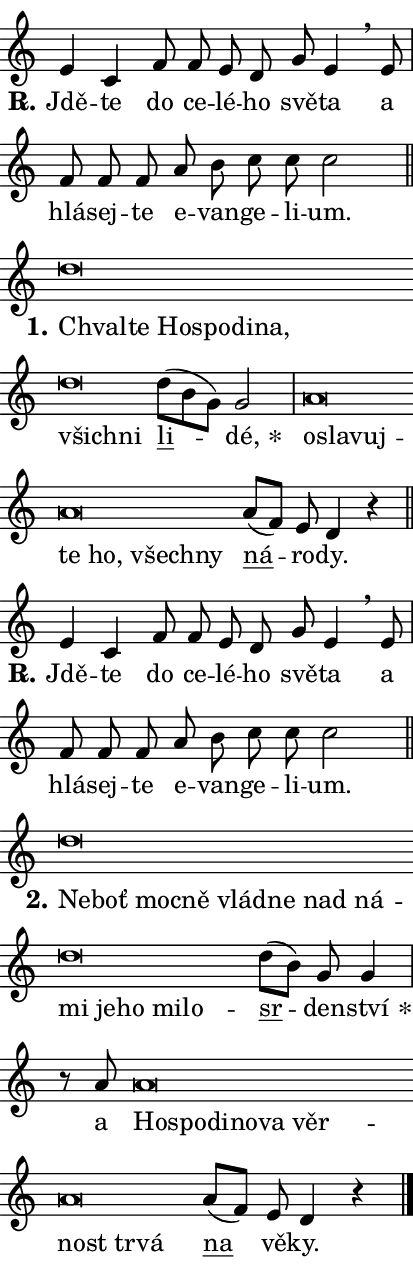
\version "2.22.1"
\header { tagline = "" }
\paper {
  indent = 0\cm
  top-margin = 0\cm
  right-margin = 0\cm
  bottom-margin = 0\cm
  left-margin = 0\cm
  paper-width = 7\cm
  page-breaking = #ly:one-page-breaking
  system-system-spacing.basic-distance = #11
  score-system-spacing.basic-distance = #11
  ragged-last = ##f
}


%% Author: Thomas Morley
%% https://lists.gnu.org/archive/html/lilypond-user/2020-05/msg00002.html
#(define (line-position grob)
"Returns position of @var[grob} in current system:
   @code{'start}, if at first time-step
   @code{'end}, if at last time-step
   @code{'middle} otherwise
"
  (let* ((col (ly:item-get-column grob))
         (ln (ly:grob-object col 'left-neighbor))
         (rn (ly:grob-object col 'right-neighbor))
         (col-to-check-left (if (ly:grob? ln) ln col))
         (col-to-check-right (if (ly:grob? rn) rn col))
         (break-dir-left
           (and
             (ly:grob-property col-to-check-left 'non-musical #f)
             (ly:item-break-dir col-to-check-left)))
         (break-dir-right
           (and
             (ly:grob-property col-to-check-right 'non-musical #f)
             (ly:item-break-dir col-to-check-right))))
        (cond ((eqv? 1 break-dir-left) 'start)
              ((eqv? -1 break-dir-right) 'end)
              (else 'middle))))

#(define (tranparent-at-line-position vctor)
  (lambda (grob)
  "Relying on @code{line-position} select the relevant enry from @var{vctor}.
Used to determine transparency,"
    (case (line-position grob)
      ((end) (not (vector-ref vctor 0)))
      ((middle) (not (vector-ref vctor 1)))
      ((start) (not (vector-ref vctor 2))))))

noteHeadBreakVisibility =
#(define-music-function (break-visibility)(vector?)
"Makes @code{NoteHead}s transparent relying on @var{break-visibility}"
#{
  \override NoteHead.transparent =
    #(tranparent-at-line-position break-visibility)
#})

#(define delete-ledgers-for-transparent-note-heads
  (lambda (grob)
    "Reads whether a @code{NoteHead} is transparent.
If so this @code{NoteHead} is removed from @code{'note-heads} from
@var{grob}, which is supposed to be @code{LedgerLineSpanner}.
As a result ledgers are not printed for this @code{NoteHead}"
    (let* ((nhds-array (ly:grob-object grob 'note-heads))
           (nhds-list
             (if (ly:grob-array? nhds-array)
                 (ly:grob-array->list nhds-array)
                 '()))
           ;; Relies on the transparent-property being done before
           ;; Staff.LedgerLineSpanner.after-line-breaking is executed.
           ;; This is fragile ...
           (to-keep
             (remove
               (lambda (nhd)
                 (ly:grob-property nhd 'transparent #f))
               nhds-list)))
      ;; TODO find a better method to iterate over grob-arrays, similiar
      ;; to filter/remove etc for lists
      ;; For now rebuilt from scratch
      (set! (ly:grob-object grob 'note-heads)  '())
      (for-each
        (lambda (nhd)
          (ly:pointer-group-interface::add-grob grob 'note-heads nhd))
        to-keep))))

hideNotes = {
  \noteHeadBreakVisibility #begin-of-line-visible
}
unHideNotes = {
  \noteHeadBreakVisibility #all-visible
}

% work-around for resetting accidentals
% https://lilypond.org/doc/v2.23/Documentation/notation/displaying-rhythms#unmetered-music
cadenzaMeasure = {
  \cadenzaOff
  \partial 1024 s1024
  \cadenzaOn
}

#(define-markup-command (accent layout props text) (markup?)
  "Underline accented syllable"
  (interpret-markup layout props
    #{\markup \override #'(offset . 4.3) \underline { #text }#}))

responsum = \markup \concat {
  "R" \hspace #-1.05 \path #0.1 #'((moveto 0 0.07) (lineto 0.9 0.8)) \hspace #0.05 "."
}

\layout {
    \context {
        \Staff
        \remove "Time_signature_engraver"
        \override LedgerLineSpanner.after-line-breaking = #delete-ledgers-for-transparent-note-heads
    }
    \context {
        \Voice {
            \override NoteHead.output-attributes = #'((class . "notehead"))
            \override Hairpin.height = #0.55
        }
    }
    \context {
        \Lyrics {
            \override StanzaNumber.output-attributes = #'((class . "stanzanumber"))
            \override LyricSpace.minimum-distance = #0.9
            \override LyricText.font-name = #"TeX Gyre Schola"
            \override LyricText.font-size = 1
            \override StanzaNumber.font-name = #"TeX Gyre Schola Bold"
            \override StanzaNumber.font-size = 1
        }
    }
}

% magnetic-lyrics.ily
%
%   written by
%     Jean Abou Samra <jean@abou-samra.fr>
%     Werner Lemberg <wl@gnu.org>
%
%   adapted by
%     Jiri Hon <jiri.hon@gmail.com>
%
% Version 2022-Apr-15

% https://www.mail-archive.com/lilypond-user@gnu.org/msg149350.html

#(define (Left_hyphen_pointer_engraver context)
   "Collect syllable-hyphen-syllable occurrences in lyrics and store
them in properties.  This engraver only looks to the left.  For
example, if the lyrics input is @code{foo -- bar}, it does the
following.

@itemize @bullet
@item
Set the @code{text} property of the @code{LyricHyphen} grob between
@q{foo} and @q{bar} to @code{foo}.

@item
Set the @code{left-hyphen} property of the @code{LyricText} grob with
text @q{foo} to the @code{LyricHyphen} grob between @q{foo} and
@q{bar}.
@end itemize

Use this auxiliary engraver in combination with the
@code{lyric-@/text::@/apply-@/magnetic-@/offset!} hook."
   (let ((hyphen #f)
         (text #f))
     (make-engraver
      (acknowledgers
       ((lyric-syllable-interface engraver grob source-engraver)
        (set! text grob)))
      (end-acknowledgers
       ((lyric-hyphen-interface engraver grob source-engraver)
        ;(when (not (grob::has-interface grob 'lyric-space-interface))
          (set! hyphen grob)));)
      ((stop-translation-timestep engraver)
       (when (and text hyphen)
         (ly:grob-set-object! text 'left-hyphen hyphen))
       (set! text #f)
       (set! hyphen #f)))))

#(define (lyric-text::apply-magnetic-offset! grob)
   "If the space between two syllables is less than the value in
property @code{LyricText@/.details@/.squash-threshold}, move the right
syllable to the left so that it gets concatenated with the left
syllable.

Use this function as a hook for
@code{LyricText@/.after-@/line-@/breaking} if the
@code{Left_@/hyphen_@/pointer_@/engraver} is active."
   (let ((hyphen (ly:grob-object grob 'left-hyphen #f)))
     (when hyphen
       (let ((left-text (ly:spanner-bound hyphen LEFT)))
         (when (grob::has-interface left-text 'lyric-syllable-interface)
           (let* ((common (ly:grob-common-refpoint grob left-text X))
                  (this-x-ext (ly:grob-extent grob common X))
                  (left-x-ext
                   (begin
                     ;; Trigger magnetism for left-text.
                     (ly:grob-property left-text 'after-line-breaking)
                     (ly:grob-extent left-text common X)))
                  ;; `delta` is the gap width between two syllables.
                  (delta (- (interval-start this-x-ext)
                            (interval-end left-x-ext)))
                  (details (ly:grob-property grob 'details))
                  (threshold (assoc-get 'squash-threshold details 0.2)))
             (when (< delta threshold)
               (let* (;; We have to manipulate the input text so that
                      ;; ligatures crossing syllable boundaries are not
                      ;; disabled.  For languages based on the Latin
                      ;; script this is essentially a beautification.
                      ;; However, for non-Western scripts it can be a
                      ;; necessity.
                      (lt (ly:grob-property left-text 'text))
                      (rt (ly:grob-property grob 'text))
                      (is-space (grob::has-interface hyphen 'lyric-space-interface))
                      (space (if is-space " " ""))
                      (space-markup (grob-interpret-markup grob " "))
                      (space-size (interval-length (ly:stencil-extent space-markup X)))
                      (extra-delta (if is-space space-size 0))
                      ;; Append new syllable.
                      (ltrt-space (if (and (string? lt) (string? rt))
                                (string-append lt space rt)
                                (make-concat-markup (list lt space rt))))
                      ;; Right-align `ltrt` to the right side.
                      (ltrt-space-markup (grob-interpret-markup
                               grob
                               (make-translate-markup
                                (cons (interval-length this-x-ext) 0)
                                (make-right-align-markup ltrt-space)))))
                 (begin
                   ;; Don't print `left-text`.
                   (ly:grob-set-property! left-text 'stencil #f)
                   ;; Set text and stencil (which holds all collected
                   ;; syllables so far) and shift it to the left.
                   (ly:grob-set-property! grob 'text ltrt-space)
                   (ly:grob-set-property! grob 'stencil ltrt-space-markup)
                   (ly:grob-translate-axis! grob (- (- delta extra-delta)) X))))))))))


#(define (lyric-hyphen::displace-bounds-first grob)
   ;; Make very sure this callback isn't triggered too early.
   (let ((left (ly:spanner-bound grob LEFT))
         (right (ly:spanner-bound grob RIGHT)))
     (ly:grob-property left 'after-line-breaking)
     (ly:grob-property right 'after-line-breaking)
     (ly:lyric-hyphen::print grob)))

squashThreshold = #0.4

\layout {
  \context {
    \Lyrics
    \consists #Left_hyphen_pointer_engraver
    \override LyricText.after-line-breaking =
      #lyric-text::apply-magnetic-offset!
    \override LyricHyphen.stencil = #lyric-hyphen::displace-bounds-first
    \override LyricText.details.squash-threshold = \squashThreshold
    \override LyricHyphen.minimum-distance = 0
    \override LyricHyphen.minimum-length = \squashThreshold
  }
}

squash = \override LyricText.details.squash-threshold = 9999
unSquash = \override LyricText.details.squash-threshold = \squashThreshold

left = \override LyricText.self-alignment-X = #LEFT
unLeft = \revert LyricText.self-alignment-X

starOffset = #(lambda (grob) 
                (let ((x_offset (ly:self-alignment-interface::aligned-on-x-parent grob)))
                  (if (= x_offset 0) 0 (+ x_offset 1.2))))

star = #(define-music-function (syllable)(string?)
"Append star separator at the end of a syllable"
#{
  \once \override LyricText.X-offset = #starOffset
  \lyricmode { \markup {
    #syllable
    \override #'((font-name . "TeX Gyre Schola Bold")) \hspace #0.2 \lower #0.65 \larger "*"
  } }
#})

starAccent = #(define-music-function (syllable)(string?)
"Append star separator at the end of a syllable and make accent"
#{
  \once \override LyricText.X-offset = #starOffset
  \lyricmode { \markup {
    \accent #syllable
    \override #'((font-name . "TeX Gyre Schola Bold")) \hspace #0.2 \lower #0.65 \larger "*"
  } }
#})

breath = #(define-music-function (syllable)(string?)
"Append breathing indicator at the end of a syllable"
#{
  \lyricmode { \markup { #syllable "+" } }
#})

optionalBreath = #(define-music-function (syllable)(string?)
"Append optional breathing indicator at the end of a syllable"
#{
  \lyricmode { \markup { #syllable "(+)" } }
#})


\score {
    <<
        \new Voice = "melody" { \cadenzaOn \key c \major \relative { e'4 c f8 f e d \bar "" g e4 \breathe e8 \cadenzaMeasure \bar "|" f f f a b c c c2 \cadenzaMeasure \bar "||" \break }
\relative { d''\breve*1/16 \hideNotes \breve*1/16 \bar "" \breve*1/16 \bar "" \breve*1/16 \bar "" \breve*1/16 \bar "" \breve*1/16 \bar "" \breve*1/16 \breve*1/16 \bar "" \unHideNotes \bar "" d8[( b g)] g2 \cadenzaMeasure \bar "|" a\breve*1/16 \hideNotes \breve*1/16 \bar "" \breve*1/16 \bar "" \breve*1/16 \bar "" \breve*1/16 \bar "" \breve*1/16 \breve*1/16 \bar "" \unHideNotes \bar "" a8[( f)] e d4 r \cadenzaMeasure \bar "||" \break }
\relative { e'4 c f8 f e d \bar "" g e4 \breathe e8 \cadenzaMeasure \bar "|" f f f a b c c c2 \cadenzaMeasure \bar "||" \break }
\relative { d''\breve*1/16 \hideNotes \breve*1/16 \bar "" \breve*1/16 \bar "" \breve*1/16 \bar "" \breve*1/16 \bar "" \breve*1/16 \bar "" \breve*1/16 \bar "" \breve*1/16 \bar "" \breve*1/16 \bar "" \breve*1/16 \bar "" \breve*1/16 \bar "" \breve*1/16 \breve*1/16 \bar "" \unHideNotes \bar "" d8[( b)] g g4 \cadenzaMeasure \bar "|" r8 a8 a\breve*1/16 \hideNotes \breve*1/16 \bar "" \breve*1/16 \bar "" \breve*1/16 \bar "" \breve*1/16 \bar "" \breve*1/16 \bar "" \breve*1/16 \bar "" \breve*1/16 \breve*1/16 \bar "" \unHideNotes \bar "" a8[( f)] e d4 r \cadenzaMeasure \bar "||" \break } \bar "|." }
        \new Lyrics \lyricsto "melody" { \lyricmode { \set stanza = \responsum
Jdě -- te do ce -- lé -- ho svě -- ta a hlá -- sej -- te e -- van -- ge -- li -- um.
\set stanza = "1."
\left Chval -- \squash te Ho -- spo -- di -- na, všich -- ni \unLeft \unSquash \markup \accent li -- \star dé, \left o -- \squash sla -- vuj -- te ho, všech -- ny \unLeft \unSquash \markup \accent ná -- ro -- dy.
\set stanza = \responsum
Jdě -- te do ce -- lé -- ho svě -- ta a hlá -- sej -- te e -- van -- ge -- li -- um.
\set stanza = "2."
\left Ne -- \squash boť moc -- ně vlád -- ne nad ná -- mi je -- ho mi -- lo -- \unLeft \unSquash \markup \accent sr -- den -- \star ství a \left Ho -- \squash spo -- di -- no -- va věr -- nost tr -- vá \unLeft \unSquash \markup \accent na vě -- ky. } }
    >>
    \layout {}
}
